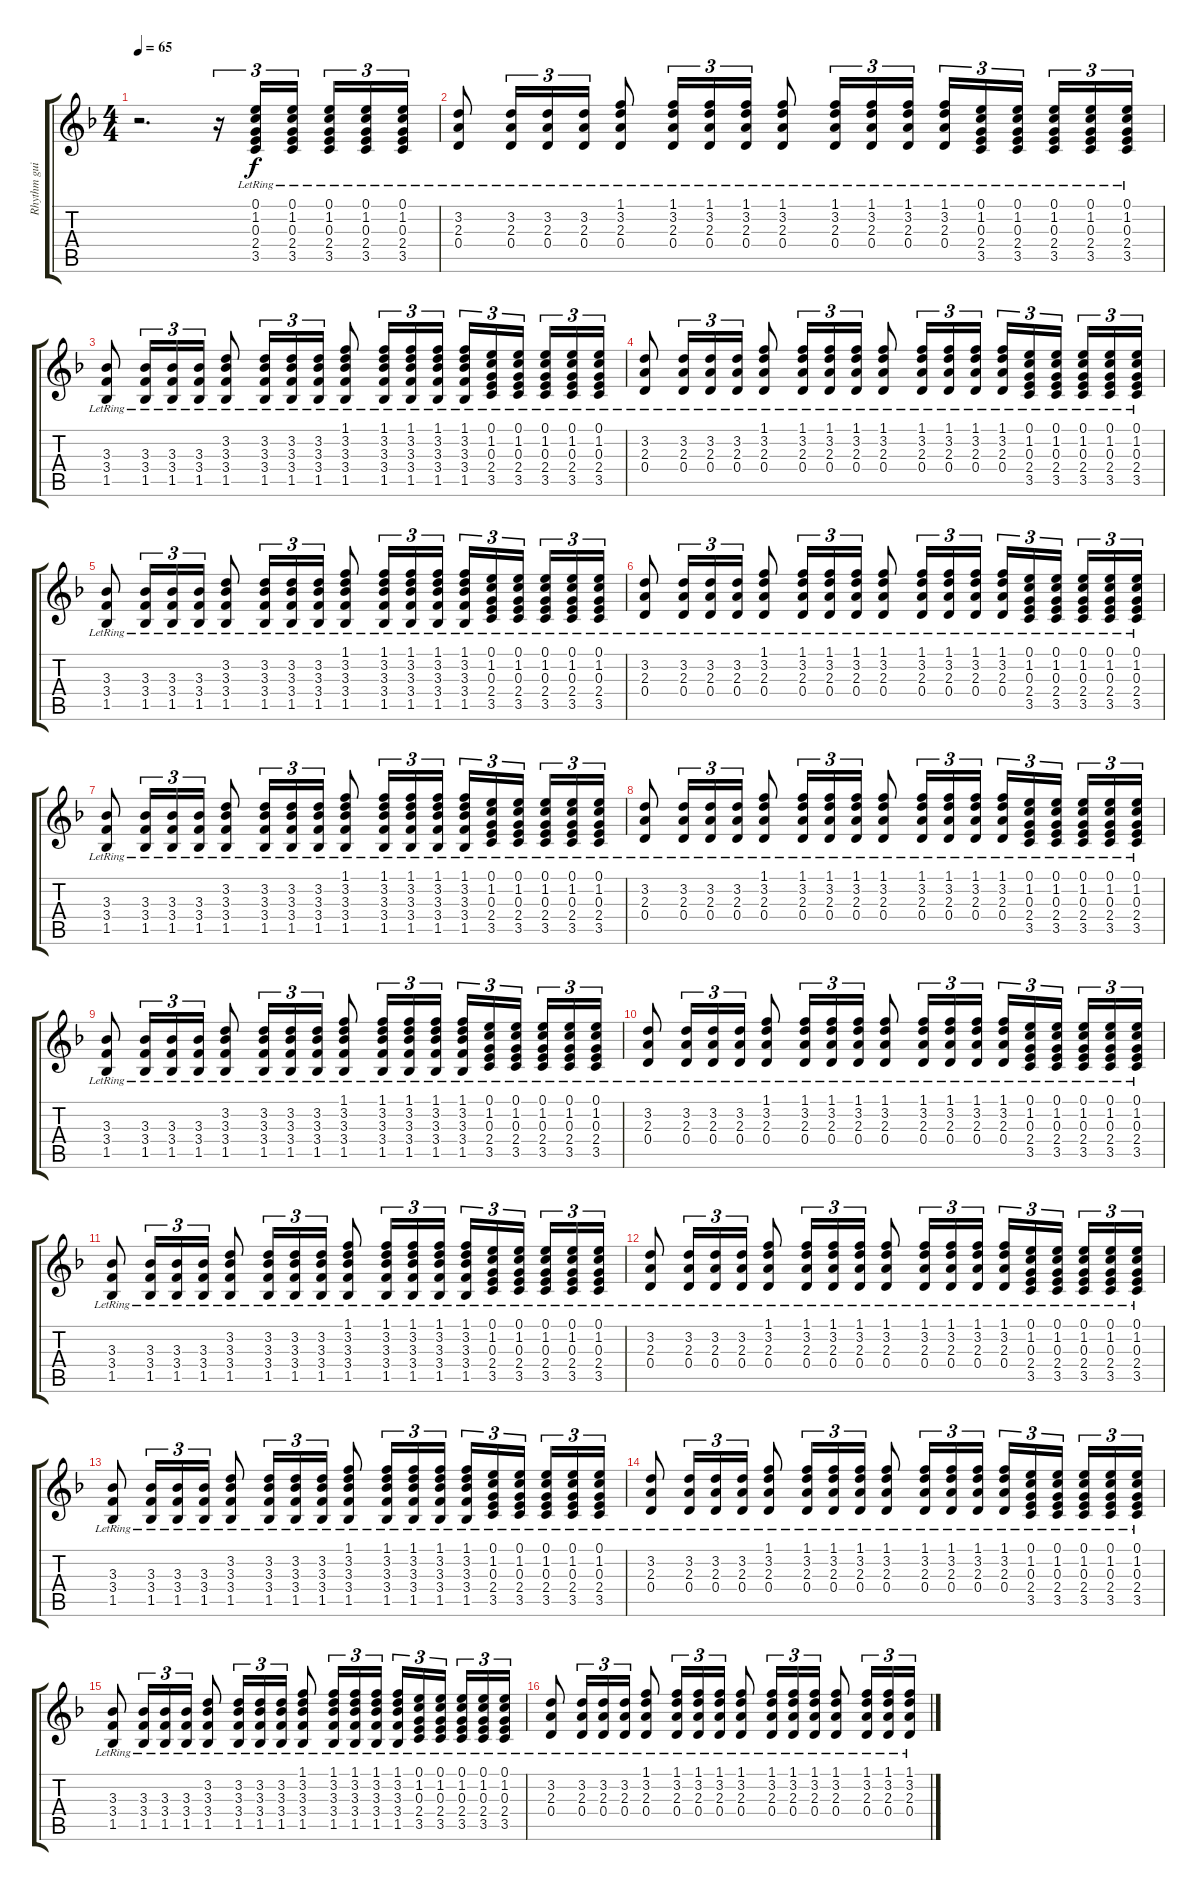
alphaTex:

\track ("Rhythm guitar" "Rhythm gui") {instrument acousticguitarsteel}
\staff {score tabs}
\tuning (E4 B3 G3 D3 A2 D2) {hide}
\ts (4 4)
\tempo 65
\clef g2
\ks dminor
r.2{d dy f} r.16{tu (3 2) volume 8} (0.1{lr} 1.2{lr} 0.3{lr} 2.4{lr} 3.5{lr}).16{tu (3 2)} (0.1{lr} 1.2{lr} 0.3{lr} 2.4{lr} 3.5{lr}).16{tu (3 2) beam splitsecondary} (0.1{lr} 1.2{lr} 0.3{lr} 2.4{lr} 3.5{lr}).16{tu (3 2)} (0.1{lr} 1.2{lr} 0.3{lr} 2.4{lr} 3.5{lr}).16{tu (3 2)} (0.1{lr} 1.2{lr} 0.3{lr} 2.4{lr} 3.5{lr}).16{tu (3 2)} |
(3.2 2.3{lr} 0.4{lr}).8 (3.2 2.3{lr} 0.4{lr}).16{tu (3 2)} (3.2 2.3{lr} 0.4{lr}).16{tu (3 2)} (3.2 2.3{lr} 0.4{lr}).16{tu (3 2)} (1.1 3.2{lr} 2.3{lr} 0.4{lr}).8 (1.1 3.2{lr} 2.3{lr} 0.4{lr}).16{tu (3 2)} (1.1 3.2{lr} 2.3{lr} 0.4{lr}).16{tu (3 2)} (1.1 3.2{lr} 2.3{lr} 0.4{lr}).16{tu (3 2)} (1.1{lr} 3.2{lr} 2.3{lr} 0.4{lr}).8 (1.1 3.2{lr} 2.3{lr} 0.4{lr}).16{tu (3 2)} (1.1 3.2{lr} 2.3{lr} 0.4{lr}).16{tu (3 2)} (1.1 3.2{lr} 2.3{lr} 0.4{lr}).16{tu (3 2)} (1.1{lr} 3.2{lr} 2.3{lr} 0.4{lr}).16{tu (3 2)} (0.1{lr} 1.2{lr} 0.3{lr} 2.4{lr} 3.5{lr}).16{tu (3 2)} (0.1{lr} 1.2{lr} 0.3{lr} 2.4{lr} 3.5{lr}).16{tu (3 2) beam splitsecondary} (0.1{lr} 1.2{lr} 0.3{lr} 2.4{lr} 3.5{lr}).16{tu (3 2)} (0.1{lr} 1.2{lr} 0.3{lr} 2.4{lr} 3.5{lr}).16{tu (3 2)} (0.1{lr} 1.2{lr} 0.3{lr} 2.4{lr} 3.5{lr}).16{tu (3 2)} |
(3.3{lr} 3.4{lr} 1.5{lr}).8 (3.3{lr} 3.4{lr} 1.5{lr}).16{tu (3 2)} (3.3{lr} 3.4{lr} 1.5{lr}).16{tu (3 2)} (3.3{lr} 3.4{lr} 1.5{lr}).16{tu (3 2)} (3.2{lr} 3.3{lr} 3.4{lr} 1.5{lr}).8 (3.2{lr} 3.3{lr} 3.4{lr} 1.5{lr}).16{tu (3 2)} (3.2{lr} 3.3{lr} 3.4{lr} 1.5{lr}).16{tu (3 2)} (3.2{lr} 3.3{lr} 3.4{lr} 1.5{lr}).16{tu (3 2)} (1.1{lr} 3.2{lr} 3.3{lr} 3.4{lr} 1.5{lr}).8 (1.1{lr} 3.2{lr} 3.3{lr} 3.4{lr} 1.5{lr}).16{tu (3 2)} (1.1{lr} 3.2{lr} 3.3{lr} 3.4{lr} 1.5{lr}).16{tu (3 2)} (1.1{lr} 3.2{lr} 3.3{lr} 3.4{lr} 1.5{lr}).16{tu (3 2)} (1.1{lr} 3.2{lr} 3.3{lr} 3.4{lr} 1.5{lr}).16{tu (3 2)} (0.1{lr} 1.2{lr} 0.3{lr} 2.4{lr} 3.5{lr}).16{tu (3 2)} (0.1{lr} 1.2{lr} 0.3{lr} 2.4{lr} 3.5{lr}).16{tu (3 2) beam splitsecondary} (0.1{lr} 1.2{lr} 0.3{lr} 2.4{lr} 3.5{lr}).16{tu (3 2)} (0.1{lr} 1.2{lr} 0.3{lr} 2.4{lr} 3.5{lr}).16{tu (3 2)} (0.1{lr} 1.2{lr} 0.3{lr} 2.4{lr} 3.5{lr}).16{tu (3 2)} |
(3.2 2.3{lr} 0.4{lr}).8 (3.2 2.3{lr} 0.4{lr}).16{tu (3 2)} (3.2 2.3{lr} 0.4{lr}).16{tu (3 2)} (3.2 2.3{lr} 0.4{lr}).16{tu (3 2)} (1.1 3.2{lr} 2.3{lr} 0.4{lr}).8 (1.1 3.2{lr} 2.3{lr} 0.4{lr}).16{tu (3 2)} (1.1 3.2{lr} 2.3{lr} 0.4{lr}).16{tu (3 2)} (1.1 3.2{lr} 2.3{lr} 0.4{lr}).16{tu (3 2)} (1.1{lr} 3.2{lr} 2.3{lr} 0.4{lr}).8 (1.1 3.2{lr} 2.3{lr} 0.4{lr}).16{tu (3 2)} (1.1 3.2{lr} 2.3{lr} 0.4{lr}).16{tu (3 2)} (1.1 3.2{lr} 2.3{lr} 0.4{lr}).16{tu (3 2)} (1.1{lr} 3.2{lr} 2.3{lr} 0.4{lr}).16{tu (3 2)} (0.1{lr} 1.2{lr} 0.3{lr} 2.4{lr} 3.5{lr}).16{tu (3 2)} (0.1{lr} 1.2{lr} 0.3{lr} 2.4{lr} 3.5{lr}).16{tu (3 2) beam splitsecondary} (0.1{lr} 1.2{lr} 0.3{lr} 2.4{lr} 3.5{lr}).16{tu (3 2)} (0.1{lr} 1.2{lr} 0.3{lr} 2.4{lr} 3.5{lr}).16{tu (3 2)} (0.1{lr} 1.2{lr} 0.3{lr} 2.4{lr} 3.5{lr}).16{tu (3 2)} |
(3.3{lr} 3.4{lr} 1.5{lr}).8 (3.3{lr} 3.4{lr} 1.5{lr}).16{tu (3 2)} (3.3{lr} 3.4{lr} 1.5{lr}).16{tu (3 2)} (3.3{lr} 3.4{lr} 1.5{lr}).16{tu (3 2)} (3.2{lr} 3.3{lr} 3.4{lr} 1.5{lr}).8 (3.2{lr} 3.3{lr} 3.4{lr} 1.5{lr}).16{tu (3 2)} (3.2{lr} 3.3{lr} 3.4{lr} 1.5{lr}).16{tu (3 2)} (3.2{lr} 3.3{lr} 3.4{lr} 1.5{lr}).16{tu (3 2)} (1.1{lr} 3.2{lr} 3.3{lr} 3.4{lr} 1.5{lr}).8 (1.1{lr} 3.2{lr} 3.3{lr} 3.4{lr} 1.5{lr}).16{tu (3 2)} (1.1{lr} 3.2{lr} 3.3{lr} 3.4{lr} 1.5{lr}).16{tu (3 2)} (1.1{lr} 3.2{lr} 3.3{lr} 3.4{lr} 1.5{lr}).16{tu (3 2)} (1.1{lr} 3.2{lr} 3.3{lr} 3.4{lr} 1.5{lr}).16{tu (3 2)} (0.1{lr} 1.2{lr} 0.3{lr} 2.4{lr} 3.5{lr}).16{tu (3 2)} (0.1{lr} 1.2{lr} 0.3{lr} 2.4{lr} 3.5{lr}).16{tu (3 2) beam splitsecondary} (0.1{lr} 1.2{lr} 0.3{lr} 2.4{lr} 3.5{lr}).16{tu (3 2)} (0.1{lr} 1.2{lr} 0.3{lr} 2.4{lr} 3.5{lr}).16{tu (3 2)} (0.1{lr} 1.2{lr} 0.3{lr} 2.4{lr} 3.5{lr}).16{tu (3 2)} |
(3.2 2.3{lr} 0.4{lr}).8 (3.2 2.3{lr} 0.4{lr}).16{tu (3 2)} (3.2 2.3{lr} 0.4{lr}).16{tu (3 2)} (3.2 2.3{lr} 0.4{lr}).16{tu (3 2)} (1.1 3.2{lr} 2.3{lr} 0.4{lr}).8 (1.1 3.2{lr} 2.3{lr} 0.4{lr}).16{tu (3 2)} (1.1 3.2{lr} 2.3{lr} 0.4{lr}).16{tu (3 2)} (1.1 3.2{lr} 2.3{lr} 0.4{lr}).16{tu (3 2)} (1.1{lr} 3.2{lr} 2.3{lr} 0.4{lr}).8 (1.1 3.2{lr} 2.3{lr} 0.4{lr}).16{tu (3 2)} (1.1 3.2{lr} 2.3{lr} 0.4{lr}).16{tu (3 2)} (1.1 3.2{lr} 2.3{lr} 0.4{lr}).16{tu (3 2)} (1.1{lr} 3.2{lr} 2.3{lr} 0.4{lr}).16{tu (3 2)} (0.1{lr} 1.2{lr} 0.3{lr} 2.4{lr} 3.5{lr}).16{tu (3 2)} (0.1{lr} 1.2{lr} 0.3{lr} 2.4{lr} 3.5{lr}).16{tu (3 2) beam splitsecondary} (0.1{lr} 1.2{lr} 0.3{lr} 2.4{lr} 3.5{lr}).16{tu (3 2)} (0.1{lr} 1.2{lr} 0.3{lr} 2.4{lr} 3.5{lr}).16{tu (3 2)} (0.1{lr} 1.2{lr} 0.3{lr} 2.4{lr} 3.5{lr}).16{tu (3 2)} |
(3.3{lr} 3.4{lr} 1.5{lr}).8 (3.3{lr} 3.4{lr} 1.5{lr}).16{tu (3 2)} (3.3{lr} 3.4{lr} 1.5{lr}).16{tu (3 2)} (3.3{lr} 3.4{lr} 1.5{lr}).16{tu (3 2)} (3.2{lr} 3.3{lr} 3.4{lr} 1.5{lr}).8 (3.2{lr} 3.3{lr} 3.4{lr} 1.5{lr}).16{tu (3 2)} (3.2{lr} 3.3{lr} 3.4{lr} 1.5{lr}).16{tu (3 2)} (3.2{lr} 3.3{lr} 3.4{lr} 1.5{lr}).16{tu (3 2)} (1.1{lr} 3.2{lr} 3.3{lr} 3.4{lr} 1.5{lr}).8 (1.1{lr} 3.2{lr} 3.3{lr} 3.4{lr} 1.5{lr}).16{tu (3 2)} (1.1{lr} 3.2{lr} 3.3{lr} 3.4{lr} 1.5{lr}).16{tu (3 2)} (1.1{lr} 3.2{lr} 3.3{lr} 3.4{lr} 1.5{lr}).16{tu (3 2)} (1.1{lr} 3.2{lr} 3.3{lr} 3.4{lr} 1.5{lr}).16{tu (3 2)} (0.1{lr} 1.2{lr} 0.3{lr} 2.4{lr} 3.5{lr}).16{tu (3 2)} (0.1{lr} 1.2{lr} 0.3{lr} 2.4{lr} 3.5{lr}).16{tu (3 2) beam splitsecondary} (0.1{lr} 1.2{lr} 0.3{lr} 2.4{lr} 3.5{lr}).16{tu (3 2)} (0.1{lr} 1.2{lr} 0.3{lr} 2.4{lr} 3.5{lr}).16{tu (3 2)} (0.1{lr} 1.2{lr} 0.3{lr} 2.4{lr} 3.5{lr}).16{tu (3 2)} |
(3.2 2.3{lr} 0.4{lr}).8 (3.2 2.3{lr} 0.4{lr}).16{tu (3 2)} (3.2 2.3{lr} 0.4{lr}).16{tu (3 2)} (3.2 2.3{lr} 0.4{lr}).16{tu (3 2)} (1.1 3.2{lr} 2.3{lr} 0.4{lr}).8 (1.1 3.2{lr} 2.3{lr} 0.4{lr}).16{tu (3 2)} (1.1 3.2{lr} 2.3{lr} 0.4{lr}).16{tu (3 2)} (1.1 3.2{lr} 2.3{lr} 0.4{lr}).16{tu (3 2)} (1.1{lr} 3.2{lr} 2.3{lr} 0.4{lr}).8 (1.1 3.2{lr} 2.3{lr} 0.4{lr}).16{tu (3 2)} (1.1 3.2{lr} 2.3{lr} 0.4{lr}).16{tu (3 2)} (1.1 3.2{lr} 2.3{lr} 0.4{lr}).16{tu (3 2)} (1.1{lr} 3.2{lr} 2.3{lr} 0.4{lr}).16{tu (3 2)} (0.1{lr} 1.2{lr} 0.3{lr} 2.4{lr} 3.5{lr}).16{tu (3 2)} (0.1{lr} 1.2{lr} 0.3{lr} 2.4{lr} 3.5{lr}).16{tu (3 2) beam splitsecondary} (0.1{lr} 1.2{lr} 0.3{lr} 2.4{lr} 3.5{lr}).16{tu (3 2)} (0.1{lr} 1.2{lr} 0.3{lr} 2.4{lr} 3.5{lr}).16{tu (3 2)} (0.1{lr} 1.2{lr} 0.3{lr} 2.4{lr} 3.5{lr}).16{tu (3 2)} |
(3.3{lr} 3.4{lr} 1.5{lr}).8 (3.3{lr} 3.4{lr} 1.5{lr}).16{tu (3 2)} (3.3{lr} 3.4{lr} 1.5{lr}).16{tu (3 2)} (3.3{lr} 3.4{lr} 1.5{lr}).16{tu (3 2)} (3.2{lr} 3.3{lr} 3.4{lr} 1.5{lr}).8 (3.2{lr} 3.3{lr} 3.4{lr} 1.5{lr}).16{tu (3 2)} (3.2{lr} 3.3{lr} 3.4{lr} 1.5{lr}).16{tu (3 2)} (3.2{lr} 3.3{lr} 3.4{lr} 1.5{lr}).16{tu (3 2)} (1.1{lr} 3.2{lr} 3.3{lr} 3.4{lr} 1.5{lr}).8 (1.1{lr} 3.2{lr} 3.3{lr} 3.4{lr} 1.5{lr}).16{tu (3 2)} (1.1{lr} 3.2{lr} 3.3{lr} 3.4{lr} 1.5{lr}).16{tu (3 2)} (1.1{lr} 3.2{lr} 3.3{lr} 3.4{lr} 1.5{lr}).16{tu (3 2)} (1.1{lr} 3.2{lr} 3.3{lr} 3.4{lr} 1.5{lr}).16{tu (3 2)} (0.1{lr} 1.2{lr} 0.3{lr} 2.4{lr} 3.5{lr}).16{tu (3 2)} (0.1{lr} 1.2{lr} 0.3{lr} 2.4{lr} 3.5{lr}).16{tu (3 2) beam splitsecondary} (0.1{lr} 1.2{lr} 0.3{lr} 2.4{lr} 3.5{lr}).16{tu (3 2)} (0.1{lr} 1.2{lr} 0.3{lr} 2.4{lr} 3.5{lr}).16{tu (3 2)} (0.1{lr} 1.2{lr} 0.3{lr} 2.4{lr} 3.5{lr}).16{tu (3 2)} |
(3.2 2.3{lr} 0.4{lr}).8 (3.2 2.3{lr} 0.4{lr}).16{tu (3 2)} (3.2 2.3{lr} 0.4{lr}).16{tu (3 2)} (3.2 2.3{lr} 0.4{lr}).16{tu (3 2)} (1.1 3.2{lr} 2.3{lr} 0.4{lr}).8 (1.1 3.2{lr} 2.3{lr} 0.4{lr}).16{tu (3 2)} (1.1 3.2{lr} 2.3{lr} 0.4{lr}).16{tu (3 2)} (1.1 3.2{lr} 2.3{lr} 0.4{lr}).16{tu (3 2)} (1.1{lr} 3.2{lr} 2.3{lr} 0.4{lr}).8 (1.1 3.2{lr} 2.3{lr} 0.4{lr}).16{tu (3 2)} (1.1 3.2{lr} 2.3{lr} 0.4{lr}).16{tu (3 2)} (1.1 3.2{lr} 2.3{lr} 0.4{lr}).16{tu (3 2)} (1.1{lr} 3.2{lr} 2.3{lr} 0.4{lr}).16{tu (3 2)} (0.1{lr} 1.2{lr} 0.3{lr} 2.4{lr} 3.5{lr}).16{tu (3 2)} (0.1{lr} 1.2{lr} 0.3{lr} 2.4{lr} 3.5{lr}).16{tu (3 2) beam splitsecondary} (0.1{lr} 1.2{lr} 0.3{lr} 2.4{lr} 3.5{lr}).16{tu (3 2)} (0.1{lr} 1.2{lr} 0.3{lr} 2.4{lr} 3.5{lr}).16{tu (3 2)} (0.1{lr} 1.2{lr} 0.3{lr} 2.4{lr} 3.5{lr}).16{tu (3 2)} |
(3.3{lr} 3.4{lr} 1.5{lr}).8 (3.3{lr} 3.4{lr} 1.5{lr}).16{tu (3 2)} (3.3{lr} 3.4{lr} 1.5{lr}).16{tu (3 2)} (3.3{lr} 3.4{lr} 1.5{lr}).16{tu (3 2)} (3.2{lr} 3.3{lr} 3.4{lr} 1.5{lr}).8 (3.2{lr} 3.3{lr} 3.4{lr} 1.5{lr}).16{tu (3 2)} (3.2{lr} 3.3{lr} 3.4{lr} 1.5{lr}).16{tu (3 2)} (3.2{lr} 3.3{lr} 3.4{lr} 1.5{lr}).16{tu (3 2)} (1.1{lr} 3.2{lr} 3.3{lr} 3.4{lr} 1.5{lr}).8 (1.1{lr} 3.2{lr} 3.3{lr} 3.4{lr} 1.5{lr}).16{tu (3 2)} (1.1{lr} 3.2{lr} 3.3{lr} 3.4{lr} 1.5{lr}).16{tu (3 2)} (1.1{lr} 3.2{lr} 3.3{lr} 3.4{lr} 1.5{lr}).16{tu (3 2)} (1.1{lr} 3.2{lr} 3.3{lr} 3.4{lr} 1.5{lr}).16{tu (3 2)} (0.1{lr} 1.2{lr} 0.3{lr} 2.4{lr} 3.5{lr}).16{tu (3 2)} (0.1{lr} 1.2{lr} 0.3{lr} 2.4{lr} 3.5{lr}).16{tu (3 2) beam splitsecondary} (0.1{lr} 1.2{lr} 0.3{lr} 2.4{lr} 3.5{lr}).16{tu (3 2)} (0.1{lr} 1.2{lr} 0.3{lr} 2.4{lr} 3.5{lr}).16{tu (3 2)} (0.1{lr} 1.2{lr} 0.3{lr} 2.4{lr} 3.5{lr}).16{tu (3 2)} |
(3.2 2.3{lr} 0.4{lr}).8 (3.2 2.3{lr} 0.4{lr}).16{tu (3 2)} (3.2 2.3{lr} 0.4{lr}).16{tu (3 2)} (3.2 2.3{lr} 0.4{lr}).16{tu (3 2)} (1.1 3.2{lr} 2.3{lr} 0.4{lr}).8 (1.1 3.2{lr} 2.3{lr} 0.4{lr}).16{tu (3 2)} (1.1 3.2{lr} 2.3{lr} 0.4{lr}).16{tu (3 2)} (1.1 3.2{lr} 2.3{lr} 0.4{lr}).16{tu (3 2)} (1.1{lr} 3.2{lr} 2.3{lr} 0.4{lr}).8 (1.1 3.2{lr} 2.3{lr} 0.4{lr}).16{tu (3 2)} (1.1 3.2{lr} 2.3{lr} 0.4{lr}).16{tu (3 2)} (1.1 3.2{lr} 2.3{lr} 0.4{lr}).16{tu (3 2)} (1.1{lr} 3.2{lr} 2.3{lr} 0.4{lr}).16{tu (3 2)} (0.1{lr} 1.2{lr} 0.3{lr} 2.4{lr} 3.5{lr}).16{tu (3 2)} (0.1{lr} 1.2{lr} 0.3{lr} 2.4{lr} 3.5{lr}).16{tu (3 2) beam splitsecondary} (0.1{lr} 1.2{lr} 0.3{lr} 2.4{lr} 3.5{lr}).16{tu (3 2)} (0.1{lr} 1.2{lr} 0.3{lr} 2.4{lr} 3.5{lr}).16{tu (3 2)} (0.1{lr} 1.2{lr} 0.3{lr} 2.4{lr} 3.5{lr}).16{tu (3 2)} |
(3.3{lr} 3.4{lr} 1.5{lr}).8 (3.3{lr} 3.4{lr} 1.5{lr}).16{tu (3 2)} (3.3{lr} 3.4{lr} 1.5{lr}).16{tu (3 2)} (3.3{lr} 3.4{lr} 1.5{lr}).16{tu (3 2)} (3.2{lr} 3.3{lr} 3.4{lr} 1.5{lr}).8 (3.2{lr} 3.3{lr} 3.4{lr} 1.5{lr}).16{tu (3 2)} (3.2{lr} 3.3{lr} 3.4{lr} 1.5{lr}).16{tu (3 2)} (3.2{lr} 3.3{lr} 3.4{lr} 1.5{lr}).16{tu (3 2)} (1.1{lr} 3.2{lr} 3.3{lr} 3.4{lr} 1.5{lr}).8 (1.1{lr} 3.2{lr} 3.3{lr} 3.4{lr} 1.5{lr}).16{tu (3 2)} (1.1{lr} 3.2{lr} 3.3{lr} 3.4{lr} 1.5{lr}).16{tu (3 2)} (1.1{lr} 3.2{lr} 3.3{lr} 3.4{lr} 1.5{lr}).16{tu (3 2)} (1.1{lr} 3.2{lr} 3.3{lr} 3.4{lr} 1.5{lr}).16{tu (3 2)} (0.1{lr} 1.2{lr} 0.3{lr} 2.4{lr} 3.5{lr}).16{tu (3 2)} (0.1{lr} 1.2{lr} 0.3{lr} 2.4{lr} 3.5{lr}).16{tu (3 2) beam splitsecondary} (0.1{lr} 1.2{lr} 0.3{lr} 2.4{lr} 3.5{lr}).16{tu (3 2)} (0.1{lr} 1.2{lr} 0.3{lr} 2.4{lr} 3.5{lr}).16{tu (3 2)} (0.1{lr} 1.2{lr} 0.3{lr} 2.4{lr} 3.5{lr}).16{tu (3 2)} |
(3.2 2.3{lr} 0.4{lr}).8 (3.2 2.3{lr} 0.4{lr}).16{tu (3 2)} (3.2 2.3{lr} 0.4{lr}).16{tu (3 2)} (3.2 2.3{lr} 0.4{lr}).16{tu (3 2)} (1.1 3.2{lr} 2.3{lr} 0.4{lr}).8 (1.1 3.2{lr} 2.3{lr} 0.4{lr}).16{tu (3 2)} (1.1 3.2{lr} 2.3{lr} 0.4{lr}).16{tu (3 2)} (1.1 3.2{lr} 2.3{lr} 0.4{lr}).16{tu (3 2)} (1.1{lr} 3.2{lr} 2.3{lr} 0.4{lr}).8 (1.1 3.2{lr} 2.3{lr} 0.4{lr}).16{tu (3 2)} (1.1 3.2{lr} 2.3{lr} 0.4{lr}).16{tu (3 2)} (1.1 3.2{lr} 2.3{lr} 0.4{lr}).16{tu (3 2)} (1.1{lr} 3.2{lr} 2.3{lr} 0.4{lr}).16{tu (3 2)} (0.1{lr} 1.2{lr} 0.3{lr} 2.4{lr} 3.5{lr}).16{tu (3 2)} (0.1{lr} 1.2{lr} 0.3{lr} 2.4{lr} 3.5{lr}).16{tu (3 2) beam splitsecondary} (0.1{lr} 1.2{lr} 0.3{lr} 2.4{lr} 3.5{lr}).16{tu (3 2)} (0.1{lr} 1.2{lr} 0.3{lr} 2.4{lr} 3.5{lr}).16{tu (3 2)} (0.1{lr} 1.2{lr} 0.3{lr} 2.4{lr} 3.5{lr}).16{tu (3 2)} |
(3.3{lr} 3.4{lr} 1.5{lr}).8 (3.3{lr} 3.4{lr} 1.5{lr}).16{tu (3 2)} (3.3{lr} 3.4{lr} 1.5{lr}).16{tu (3 2)} (3.3{lr} 3.4{lr} 1.5{lr}).16{tu (3 2)} (3.2{lr} 3.3{lr} 3.4{lr} 1.5{lr}).8 (3.2{lr} 3.3{lr} 3.4{lr} 1.5{lr}).16{tu (3 2)} (3.2{lr} 3.3{lr} 3.4{lr} 1.5{lr}).16{tu (3 2)} (3.2{lr} 3.3{lr} 3.4{lr} 1.5{lr}).16{tu (3 2)} (1.1{lr} 3.2{lr} 3.3{lr} 3.4{lr} 1.5{lr}).8 (1.1{lr} 3.2{lr} 3.3{lr} 3.4{lr} 1.5{lr}).16{tu (3 2)} (1.1{lr} 3.2{lr} 3.3{lr} 3.4{lr} 1.5{lr}).16{tu (3 2)} (1.1{lr} 3.2{lr} 3.3{lr} 3.4{lr} 1.5{lr}).16{tu (3 2)} (1.1{lr} 3.2{lr} 3.3{lr} 3.4{lr} 1.5{lr}).16{tu (3 2)} (0.1{lr} 1.2{lr} 0.3{lr} 2.4{lr} 3.5{lr}).16{tu (3 2)} (0.1{lr} 1.2{lr} 0.3{lr} 2.4{lr} 3.5{lr}).16{tu (3 2) beam splitsecondary} (0.1{lr} 1.2{lr} 0.3{lr} 2.4{lr} 3.5{lr}).16{tu (3 2)} (0.1{lr} 1.2{lr} 0.3{lr} 2.4{lr} 3.5{lr}).16{tu (3 2)} (0.1{lr} 1.2{lr} 0.3{lr} 2.4{lr} 3.5{lr}).16{tu (3 2)} |
(3.2 2.3{lr} 0.4{lr}).8 (3.2 2.3{lr} 0.4{lr}).16{tu (3 2)} (3.2 2.3{lr} 0.4{lr}).16{tu (3 2)} (3.2 2.3{lr} 0.4{lr}).16{tu (3 2)} (1.1 3.2{lr} 2.3{lr} 0.4{lr}).8 (1.1 3.2{lr} 2.3{lr} 0.4{lr}).16{tu (3 2)} (1.1 3.2{lr} 2.3{lr} 0.4{lr}).16{tu (3 2)} (1.1 3.2{lr} 2.3{lr} 0.4{lr}).16{tu (3 2)} (1.1{lr} 3.2{lr} 2.3{lr} 0.4{lr}).8 (1.1 3.2{lr} 2.3{lr} 0.4{lr}).16{tu (3 2)} (1.1 3.2{lr} 2.3{lr} 0.4{lr}).16{tu (3 2)} (1.1 3.2{lr} 2.3{lr} 0.4{lr}).16{tu (3 2)} (1.1{lr} 3.2{lr} 2.3{lr} 0.4{lr}).8 (1.1 3.2{lr} 2.3{lr} 0.4{lr}).16{tu (3 2)} (1.1 3.2{lr} 2.3{lr} 0.4{lr}).16{tu (3 2)} (1.1 3.2{lr} 2.3{lr} 0.4{lr}).16{tu (3 2)}
